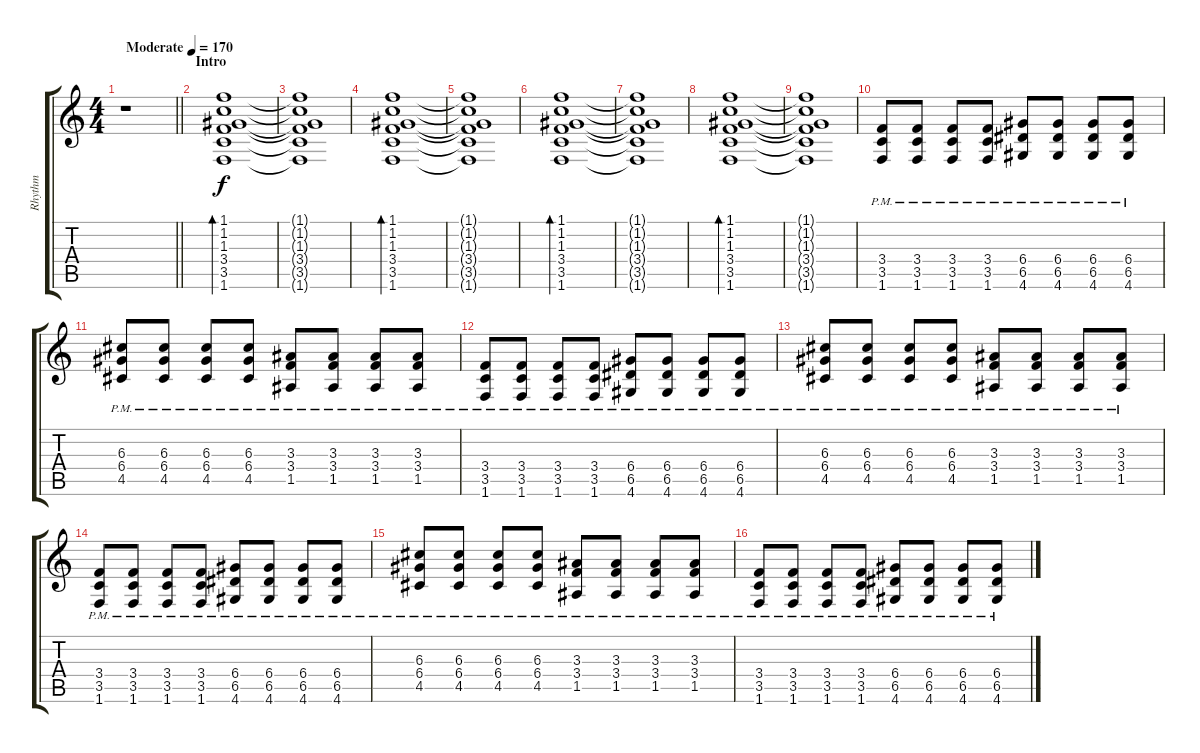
\track ("Rhythm" "Rhythm") {instrument overdrivenguitar}
\staff {score tabs}
\tuning (E4 B3 G3 D3 A2 E2) {hide}
\ts (4 4)
\tempo (170 "Moderate")
\clef g2
\barLineRight lightlight
\ks c
r.1{dy f instrument overdrivenguitar} |
\section ("" "Intro")
(1.1 1.2 1.3 3.4 3.5 1.6).1{bd 120 volume 14} |
(1.1{t} 1.2{t} 1.3{t} 3.4{t} 3.5{t} 1.6{t}).1 |
(1.1 1.2 1.3 3.4 3.5 1.6).1{bd 120} |
(1.1{t} 1.2{t} 1.3{t} 3.4{t} 3.5{t} 1.6{t}).1 |
(1.1 1.2 1.3 3.4 3.5 1.6).1{bd 120} |
(1.1{t} 1.2{t} 1.3{t} 3.4{t} 3.5{t} 1.6{t}).1 |
(1.1 1.2 1.3 3.4 3.5 1.6).1{bd 120} |
(1.1{t} 1.2{t} 1.3{t} 3.4{t} 3.5{t} 1.6{t}).1 |
(3.4{pm} 3.5{pm} 1.6{pm}).8 (3.4{pm} 3.5{pm} 1.6{pm}).8 (3.4{pm} 3.5{pm} 1.6{pm}).8 (3.4{pm} 3.5{pm} 1.6{pm}).8 (6.4{pm} 6.5{pm} 4.6{pm}).8 (6.4{pm} 6.5{pm} 4.6{pm}).8 (6.4{pm} 6.5{pm} 4.6{pm}).8 (6.4{pm} 6.5{pm} 4.6{pm}).8 |
(6.3{pm} 6.4{pm} 4.5{pm}).8 (6.3{pm} 6.4{pm} 4.5{pm}).8 (6.3{pm} 6.4{pm} 4.5{pm}).8 (6.3{pm} 6.4{pm} 4.5{pm}).8 (3.3{pm} 3.4{pm} 1.5{pm}).8 (3.3{pm} 3.4{pm} 1.5{pm}).8 (3.3{pm} 3.4{pm} 1.5{pm}).8 (3.3{pm} 3.4{pm} 1.5{pm}).8 |
(3.4{pm} 3.5{pm} 1.6{pm}).8 (3.4{pm} 3.5{pm} 1.6{pm}).8 (3.4{pm} 3.5{pm} 1.6{pm}).8 (3.4{pm} 3.5{pm} 1.6{pm}).8 (6.4{pm} 6.5{pm} 4.6{pm}).8 (6.4{pm} 6.5{pm} 4.6{pm}).8 (6.4{pm} 6.5{pm} 4.6{pm}).8 (6.4{pm} 6.5{pm} 4.6{pm}).8 |
(6.3{pm} 6.4{pm} 4.5{pm}).8 (6.3{pm} 6.4{pm} 4.5{pm}).8 (6.3{pm} 6.4{pm} 4.5{pm}).8 (6.3{pm} 6.4{pm} 4.5{pm}).8 (3.3{pm} 3.4{pm} 1.5{pm}).8 (3.3{pm} 3.4{pm} 1.5{pm}).8 (3.3{pm} 3.4{pm} 1.5{pm}).8 (3.3{pm} 3.4{pm} 1.5{pm}).8 |
(3.4{pm} 3.5{pm} 1.6{pm}).8 (3.4{pm} 3.5{pm} 1.6{pm}).8 (3.4{pm} 3.5{pm} 1.6{pm}).8 (3.4{pm} 3.5{pm} 1.6{pm}).8 (6.4{pm} 6.5{pm} 4.6{pm}).8 (6.4{pm} 6.5{pm} 4.6{pm}).8 (6.4{pm} 6.5{pm} 4.6{pm}).8 (6.4{pm} 6.5{pm} 4.6{pm}).8 |
(6.3{pm} 6.4{pm} 4.5{pm}).8 (6.3{pm} 6.4{pm} 4.5{pm}).8 (6.3{pm} 6.4{pm} 4.5{pm}).8 (6.3{pm} 6.4{pm} 4.5{pm}).8 (3.3{pm} 3.4{pm} 1.5{pm}).8 (3.3{pm} 3.4{pm} 1.5{pm}).8 (3.3{pm} 3.4{pm} 1.5{pm}).8 (3.3{pm} 3.4{pm} 1.5{pm}).8 |
(3.4{pm} 3.5{pm} 1.6{pm}).8 (3.4{pm} 3.5{pm} 1.6{pm}).8 (3.4{pm} 3.5{pm} 1.6{pm}).8 (3.4{pm} 3.5{pm} 1.6{pm}).8 (6.4{pm} 6.5{pm} 4.6{pm}).8 (6.4{pm} 6.5{pm} 4.6{pm}).8 (6.4{pm} 6.5{pm} 4.6{pm}).8 (6.4{pm} 6.5{pm} 4.6{pm}).8
